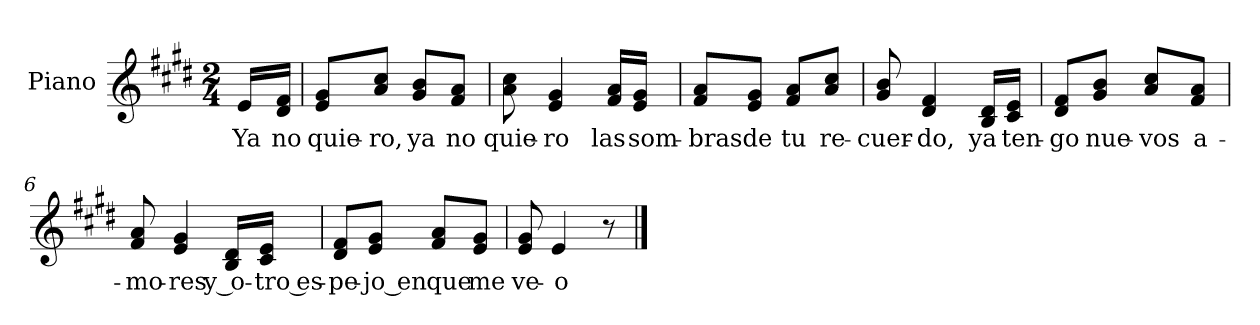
**kern	**text
*part1	*part1
*staff1	*staff1
*I"Piano	*
*I'Pno.	*
*clefG2	*
*k[f#c#g#d#]	*
*E:	*
*M2/4	*
=	=
16e/LL	Ya
16d#/ 16f#/JJ	no
=1	=1
8e/ 8g#/L	quie-
8a/ 8cc#/J	-ro,
8g#/ 8b/L	ya
8f#/ 8a/J	no
=2	=2
8a\ 8cc#\	quie-
4e/ 4g#/	-ro
16f#/ 16a/LL	las
16e/ 16g#/JJ	som-
=3	=3
8f#/ 8a/L	-bras
8e/ 8g#/J	de
8f#/ 8a/L	tu
8a/ 8cc#/J	re-
=4	=4
8g#/ 8b/	-cuer-
4d#/ 4f#/	-do,
16B/ 16d#/LL	ya
16c#/ 16e/JJ	ten-
=5	=5
8d#/ 8f#/L	-go
8g#/ 8b/J	nue-
8a/ 8cc#/L	-vos
8f#/ 8a/J	a-
=6	=6
8f#/ 8a/	-mo-
4e/ 4g#/	-res
16B/ 16d#/LL	y o-
16c#/ 16e/JJ	-tro es-
=7	=7
8d#/ 8f#/L	-pe-
8e/ 8g#/J	-jo en
8f#/ 8a/L	que
8e/ 8g#/J	me
=8	=8
8e/ 8g#/	ve-
4e/	-o
8r	.
==	==
*-	*-
